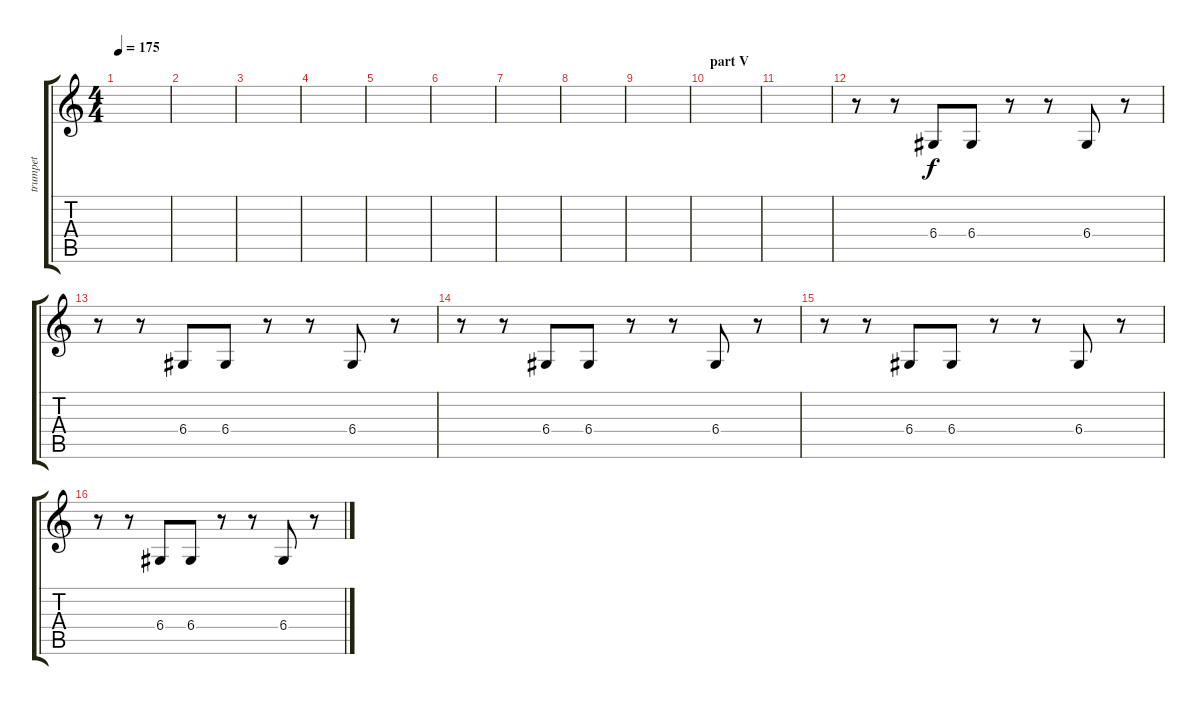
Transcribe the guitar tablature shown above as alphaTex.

\track ("trumpet" "trumpet") {instrument trumpet}
\staff {score tabs}
\tuning (E4 B3 G3 D3 A2 E2) {hide}
\ts (4 4)
\tempo 175
\clef g2
\ks c
|
|
|
|
|
|
|
|
|
\section ("" "part V")
|
|
r.8 r.8 6.4.8 6.4.8 r.8 r.8 6.4.8 r.8 |
r.8 r.8 6.4.8 6.4.8 r.8 r.8 6.4.8 r.8 |
r.8 r.8 6.4.8 6.4.8 r.8 r.8 6.4.8 r.8 |
r.8 r.8 6.4.8 6.4.8 r.8 r.8 6.4.8 r.8 |
r.8 r.8 6.4.8 6.4.8 r.8 r.8 6.4.8 r.8
